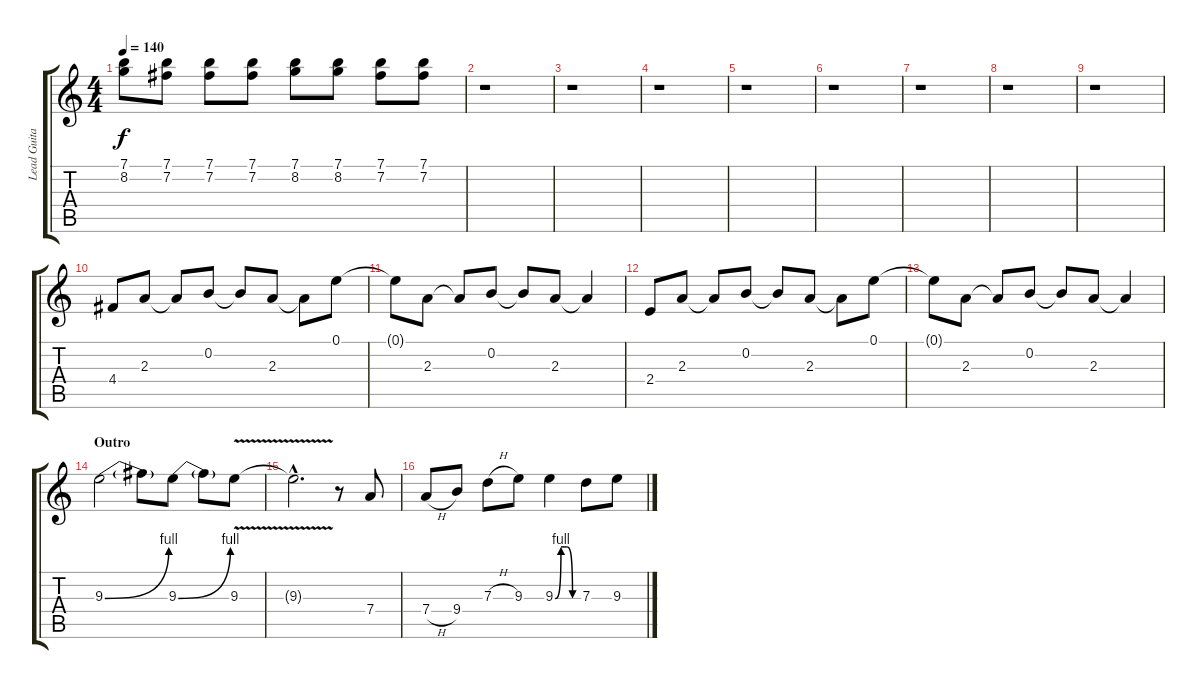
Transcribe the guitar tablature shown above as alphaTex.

\track ("Lead Guitar" "Lead Guita") {instrument overdrivenguitar}
\staff {score tabs}
\tuning (E4 B3 G3 D3 A2 E2) {hide}
\ts (4 4)
\tempo 140
\clef g2
\ks c
(7.1 8.2).8{dy f} (7.1 7.2).8 (7.1 7.2).8 (7.1 7.2).8 (7.1 8.2).8 (7.1 8.2).8 (7.1 7.2).8 (7.1 7.2).8 |
r.1 |
r.1 |
r.1 |
r.1 |
r.1 |
r.1 |
r.1 |
r.1 |
4.4.8 2.3.8 2.3{t}.8 0.2.8 0.2{t}.8 2.3.8 2.3{t}.8 0.1.8 |
0.1{t}.8 2.3.8 2.3{t}.8 0.2.8 0.2{t}.8 2.3.8 2.3{t}.4 |
2.4.8 2.3.8 2.3{t}.8 0.2.8 0.2{t}.8 2.3.8 2.3{t}.8 0.1.8 |
0.1{t}.8 2.3.8 2.3{t}.8 0.2.8 0.2{t}.8 2.3.8 2.3{t}.4 |
\section ("" "Outro")
9.3{be (bend 0 0 60 4)}.2 9.3{t}.8 9.3{be (bend 0 0 60 4)}.8 9.3{t}.8 9.3{v}.8 |
9.3{hac t}.2{d} r.8 7.4.8 |
7.4{h}.8 9.4.8 7.3{h}.8 9.3.8 9.3{be (custom 0 0 15 4 30 4 45 0 60 0)}.4 7.3.8 9.3.8
